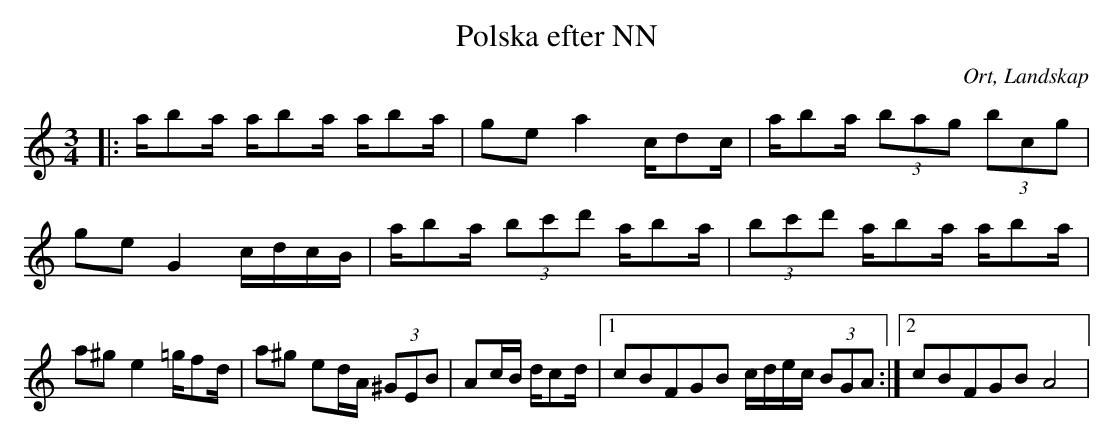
X:1
T:Polska efter NN
O:Ort, Landskap
M:3/4
L:1/8
K:C
|: a/ba/ a/ba/ a/ba/ | ge a2 c/dc/ |a/ba/ (3bag (3bcg| ge G2 c/d/c/B/ | a/ba/ (3bc'd' a/ba/|(3bc'd' a/ba/ a/ba/| a^g e2 =g/fd/ |a^g ed/A/ (3^GEB| Ac/B/ d/cd/|1 c2/5B2/5F2/5G2/5B2/5 c/d/e/c/ (3BGA :|2 c2/5B2/5F2/5G2/5B2/5 A4|
